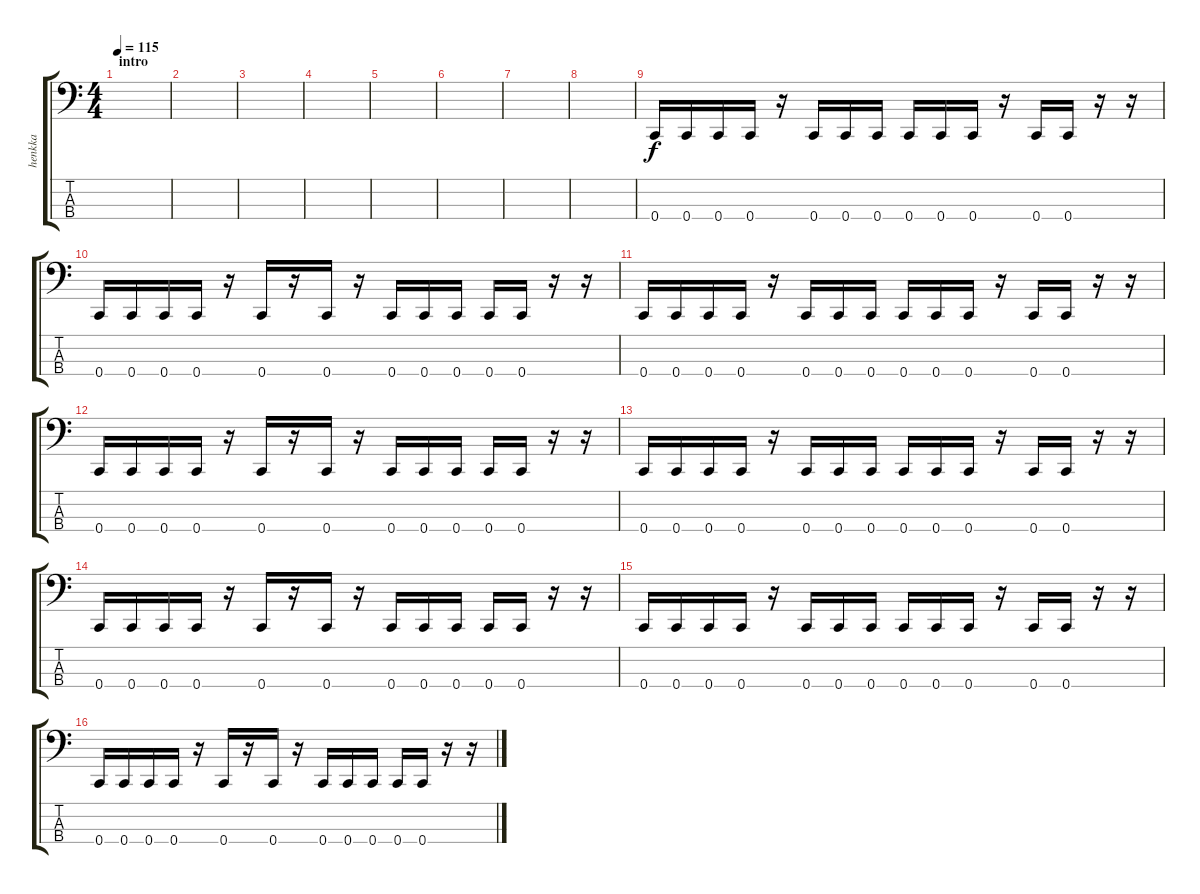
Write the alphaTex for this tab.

\track ("henkka" "henkka") {instrument electricbasspick}
\staff {score tabs}
\tuning (F2 C2 G1 C1) {hide}
\ts (4 4)
\section ("" "intro")
\tempo 115
\clef f4
\ks c
|
|
|
|
|
|
|
|
0.4.16 0.4.16 0.4.16 0.4.16 r.16 0.4.16 0.4.16 0.4.16 0.4.16 0.4.16 0.4.16 r.16 0.4.16 0.4.16 r.16 r.16 |
0.4.16 0.4.16 0.4.16 0.4.16 r.16 0.4.16 r.16 0.4.16 r.16 0.4.16 0.4.16 0.4.16 0.4.16 0.4.16 r.16 r.16 |
0.4.16 0.4.16 0.4.16 0.4.16 r.16 0.4.16 0.4.16 0.4.16 0.4.16 0.4.16 0.4.16 r.16 0.4.16 0.4.16 r.16 r.16 |
0.4.16 0.4.16 0.4.16 0.4.16 r.16 0.4.16 r.16 0.4.16 r.16 0.4.16 0.4.16 0.4.16 0.4.16 0.4.16 r.16 r.16 |
0.4.16 0.4.16 0.4.16 0.4.16 r.16 0.4.16 0.4.16 0.4.16 0.4.16 0.4.16 0.4.16 r.16 0.4.16 0.4.16 r.16 r.16 |
0.4.16 0.4.16 0.4.16 0.4.16 r.16 0.4.16 r.16 0.4.16 r.16 0.4.16 0.4.16 0.4.16 0.4.16 0.4.16 r.16 r.16 |
0.4.16 0.4.16 0.4.16 0.4.16 r.16 0.4.16 0.4.16 0.4.16 0.4.16 0.4.16 0.4.16 r.16 0.4.16 0.4.16 r.16 r.16 |
0.4.16 0.4.16 0.4.16 0.4.16 r.16 0.4.16 r.16 0.4.16 r.16 0.4.16 0.4.16 0.4.16 0.4.16 0.4.16 r.16 r.16
